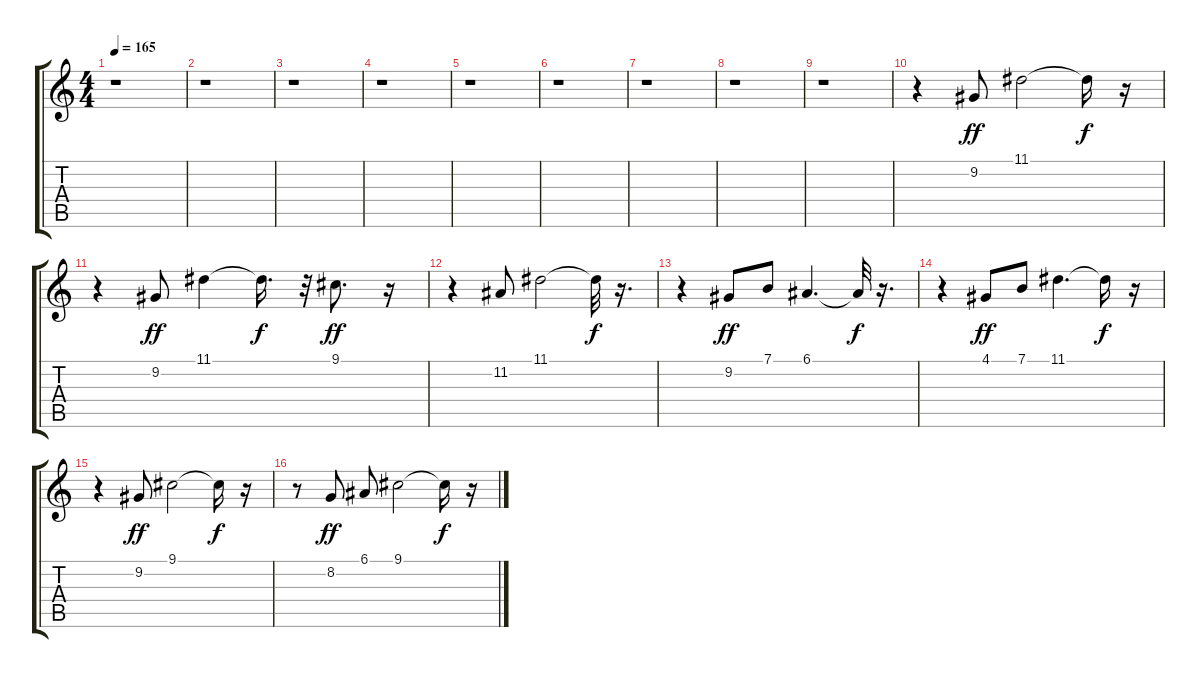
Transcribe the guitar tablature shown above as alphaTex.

\track (" " " ") {instrument electricpiano1}
\staff {score tabs}
\tuning (E4 B3 G3 D3 A2 E2) {hide}
\ts (4 4)
\tempo 165
\clef g2
\ks c
r.1{dy ff} |
r.1 |
r.1 |
r.1 |
r.1 |
r.1 |
r.1 |
r.1 |
r.1 |
r.4 9.2.8 11.1.2 11.1{t}.16{dy f} r.16 |
r.4 9.2.8{dy ff} 11.1.4 11.1{t}.16{d dy f} r.32 9.1.8{d dy ff} r.16 |
r.4 11.2.8 11.1.2 11.1{t}.32{dy f} r.16{d} |
r.4 9.2.8{dy ff} 7.1.8 6.1.4{d} 6.1{t}.32{dy f} r.16{d} |
r.4 4.1.8{dy ff} 7.1.8 11.1.4{d} 11.1{t}.16{dy f} r.16 |
r.4 9.2.8{dy ff} 9.1.2 9.1{t}.16{dy f} r.16 |
r.8 8.2.8{dy ff} 6.1.8 9.1.2 9.1{t}.16{dy f} r.16
